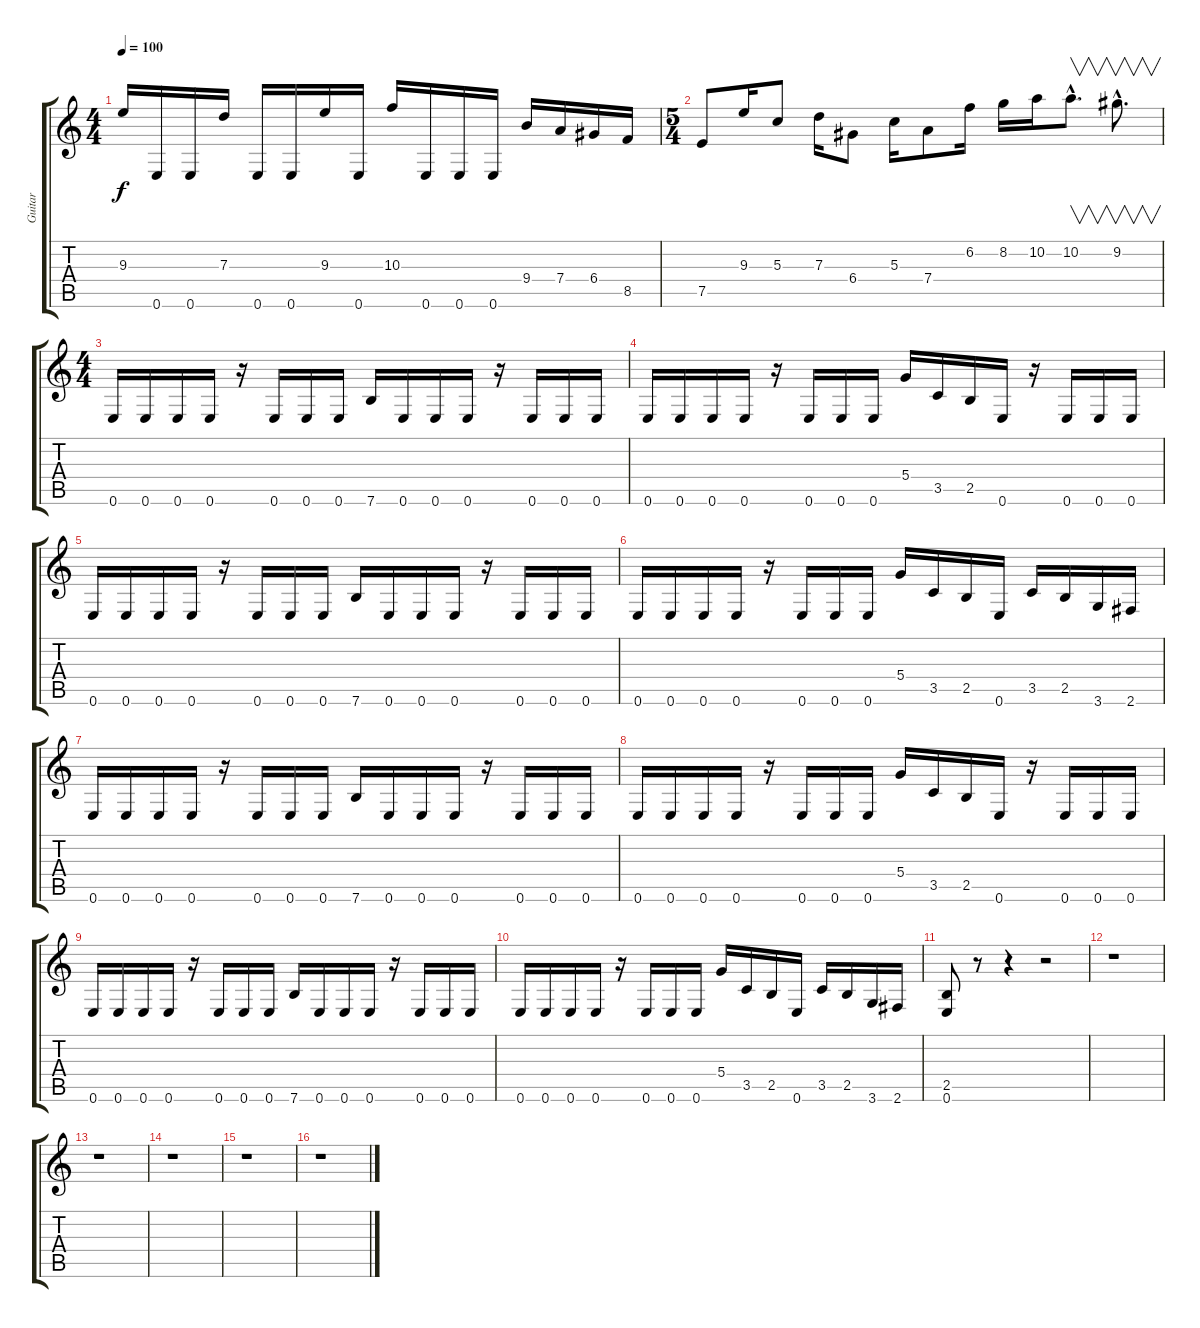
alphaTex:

\track ("Guitar" "Guitar") {instrument distortionguitar}
\staff {score tabs}
\tuning (E4 B3 G3 D3 A2 E2) {hide}
\ts (4 4)
\tempo 100
\clef g2
\ks c
9.3.16{dy f} 0.6.16 0.6.16 7.3.16 0.6.16 0.6.16 9.3.16 0.6.16 10.3.16 0.6.16 0.6.16 0.6.16 9.4.16 7.4.16 6.4.16 8.5.16 |
\ts (5 4)
7.5.8 9.3.16 5.3.8 7.3.16 6.4.8 5.3.16 7.4.8 6.2.16 8.2.16 10.2.16 10.2{hac}.8{v d} 9.2{hac}.8{v d} |
\ts (4 4)
0.6.16 0.6.16 0.6.16 0.6.16 r.16 0.6.16 0.6.16 0.6.16 7.6.16 0.6.16 0.6.16 0.6.16 r.16 0.6.16 0.6.16 0.6.16 |
0.6.16 0.6.16 0.6.16 0.6.16 r.16 0.6.16 0.6.16 0.6.16 5.4.16 3.5.16 2.5.16 0.6.16 r.16 0.6.16 0.6.16 0.6.16 |
0.6.16 0.6.16 0.6.16 0.6.16 r.16 0.6.16 0.6.16 0.6.16 7.6.16 0.6.16 0.6.16 0.6.16 r.16 0.6.16 0.6.16 0.6.16 |
0.6.16 0.6.16 0.6.16 0.6.16 r.16 0.6.16 0.6.16 0.6.16 5.4.16 3.5.16 2.5.16 0.6.16 3.5.16 2.5.16 3.6.16 2.6.16 |
0.6.16 0.6.16 0.6.16 0.6.16 r.16 0.6.16 0.6.16 0.6.16 7.6.16 0.6.16 0.6.16 0.6.16 r.16 0.6.16 0.6.16 0.6.16 |
0.6.16 0.6.16 0.6.16 0.6.16 r.16 0.6.16 0.6.16 0.6.16 5.4.16 3.5.16 2.5.16 0.6.16 r.16 0.6.16 0.6.16 0.6.16 |
0.6.16 0.6.16 0.6.16 0.6.16 r.16 0.6.16 0.6.16 0.6.16 7.6.16 0.6.16 0.6.16 0.6.16 r.16 0.6.16 0.6.16 0.6.16 |
0.6.16 0.6.16 0.6.16 0.6.16 r.16 0.6.16 0.6.16 0.6.16 5.4.16 3.5.16 2.5.16 0.6.16 3.5.16 2.5.16 3.6.16 2.6.16 |
(2.5 0.6).8 r.8 r.4 r.2 |
r.1 |
r.1 |
r.1 |
r.1 |
r.1
